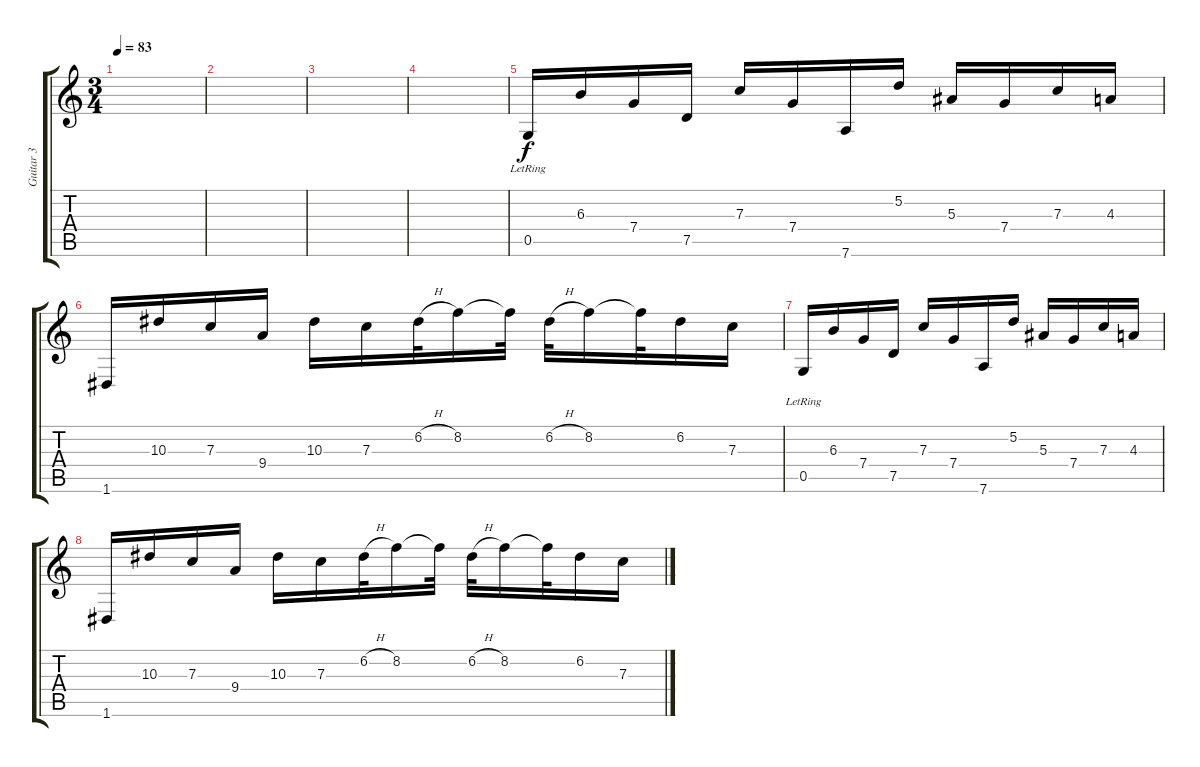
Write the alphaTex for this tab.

\track ("Guitar 3" "Guitar 3") {instrument acousticguitarsteel}
\staff {score tabs}
\tuning (D4 A3 F3 C3 G2 D2) {hide}
\ts (3 4)
\tempo 83
\clef g2
\ks c
|
|
|
|
0.5{lr}.16 6.3.16 7.4.16 7.5.16 7.3.16 7.4.16 7.6.16 5.2.16 5.3.16 7.4.16 7.3.16 4.3.16 |
1.6.16 10.3.16 7.3.16 9.4.16 10.3.16 7.3.16 6.2{h}.32 8.2.16 8.2{t}.32 6.2{h}.32 8.2.16 8.2{t}.32 6.2.16 7.3.16 |
0.5{lr}.16 6.3.16 7.4.16 7.5.16 7.3.16 7.4.16 7.6.16 5.2.16 5.3.16 7.4.16 7.3.16 4.3.16 |
1.6.16 10.3.16 7.3.16 9.4.16 10.3.16 7.3.16 6.2{h}.32 8.2.16 8.2{t}.32 6.2{h}.32 8.2.16 8.2{t}.32 6.2.16 7.3.16
